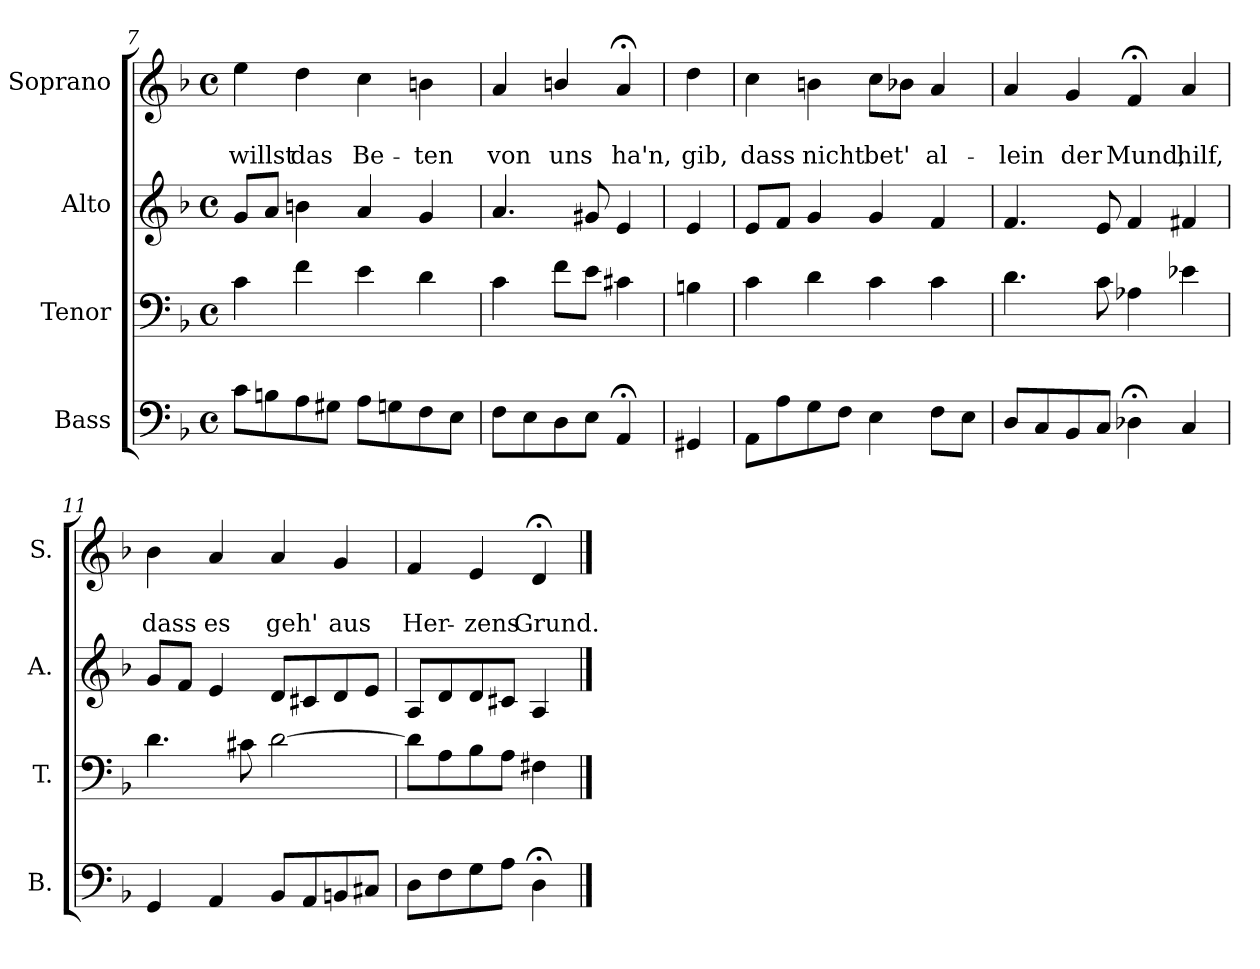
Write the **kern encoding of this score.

**kern	**kern	**kern	**kern	**text	**text
*part4	*part3	*part2	*part1	*part1	*part1
*staff4	*staff3	*staff2	*staff1	*staff1	*staff1
*I"Bass	*I"Tenor	*I"Alto	*I"Soprano	*	*
*I'B.	*I'T.	*I'A.	*I'S.	*	*
*clefF4	*clefF4	*clefG2	*clefG2	*	*
*k[b-]	*k[b-]	*k[b-]	*k[b-]	*	*
*F:	*F:	*F:	*d:	*	*
*M4/4	*M4/4	*M4/4	*M4/4	*	*
*met(c)	*met(c)	*met(c)	*met(c)	*	*
=7	=7	=7	=7	=7	=7
8c\L	4c\	8g/L	4ee\	.	willst
8Bn\	.	8a/J	.	.	.
8A\	4f\	4bn\	4dd\	.	das
8G#X\J	.	.	.	.	.
8A\L	4e\	4a/	4cc\	.	Be-
8Gn\	.	.	.	.	.
8F\	4d\	4g/	4bn\	.	-ten
8E\J	.	.	.	.	.
=8	=8	=8	=8	=8	=8
8F\L	4c\	4.a/	4a/	.	von
8E\	.	.	.	.	.
8D\	8f\L	.	4bn/	.	uns
8E\J	8e\J	8g#X/	.	.	.
4AA;</	4c#X\	4e/	4a;</	.	ha'n,
!!LO:PB:g=z
=8a	=8a	=8a	=8a	=8a	=8a
4GG#X/	4Bn\	4e/	4dd\	.	gib,
=9	=9	=9	=9	=9	=9
8AA\L	4c\	8e/L	4cc\	.	dass
8A\	.	8f/J	.	.	.
8G\	4d\	4g/	4bn\	.	nicht
8F\J	.	.	.	.	.
4E\	4c\	4g/	8cc\L	.	bet'
.	.	.	8b-X\J	.	.
8F\L	4c\	4f/	4a/	.	al-
8E\J	.	.	.	.	.
=10	=10	=10	=10	=10	=10
8D/L	4.d\	4.f/	4a/	.	-lein
8C/	.	.	.	.	.
8BB-/	.	.	4g/	.	der
8C/J	8c\	8e/	.	.	.
4D-X;<\	4A-X\	4f/	4f;</	.	Mund,
4C/	4e-X\	4f#X/	4a/	.	hilf,
=11	=11	=11	=11	=11	=11
4GG/	4.d\	8g/L	4b-\	.	dass
.	.	8f/J	.	.	.
4AA/	.	4e/	4a/	.	es
.	8c#X\	.	.	.	.
8BB-/L	[2d\	8d/L	4a/	.	geh'
8AA/	.	8c#X/	.	.	.
8BBn/	.	8d/	4g/	.	aus
8C#X/J	.	8e/J	.	.	.
=12	=12	=12	=12	=12	=12
8D\L	8d\L]	8A/L	4f/	.	Her-
8F\	8A\	8d/	.	.	.
8G\	8B-\	8d/	4e/	.	-zens
8A\J	8A\J	8c#X/J	.	.	.
4D;<\	4F#X\	4A/	4d;</	.	Grund.
==	==	==	==	==	==
*-	*-	*-	*-	*-	*-
